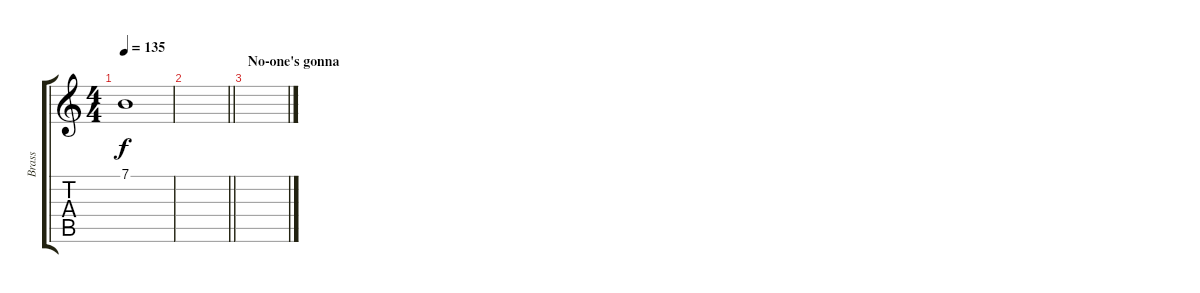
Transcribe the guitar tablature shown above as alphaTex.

\track ("Brass" "Brass") {instrument trumpet}
\staff {score tabs}
\tuning (E4 B3 G3 D3 A2 E2) {hide}
\ts (4 4)
\tempo 135
\clef g2
\ks c
7.1.1{dy f} |
\barLineRight lightlight
|
\section ("" "No-one's gonna")
